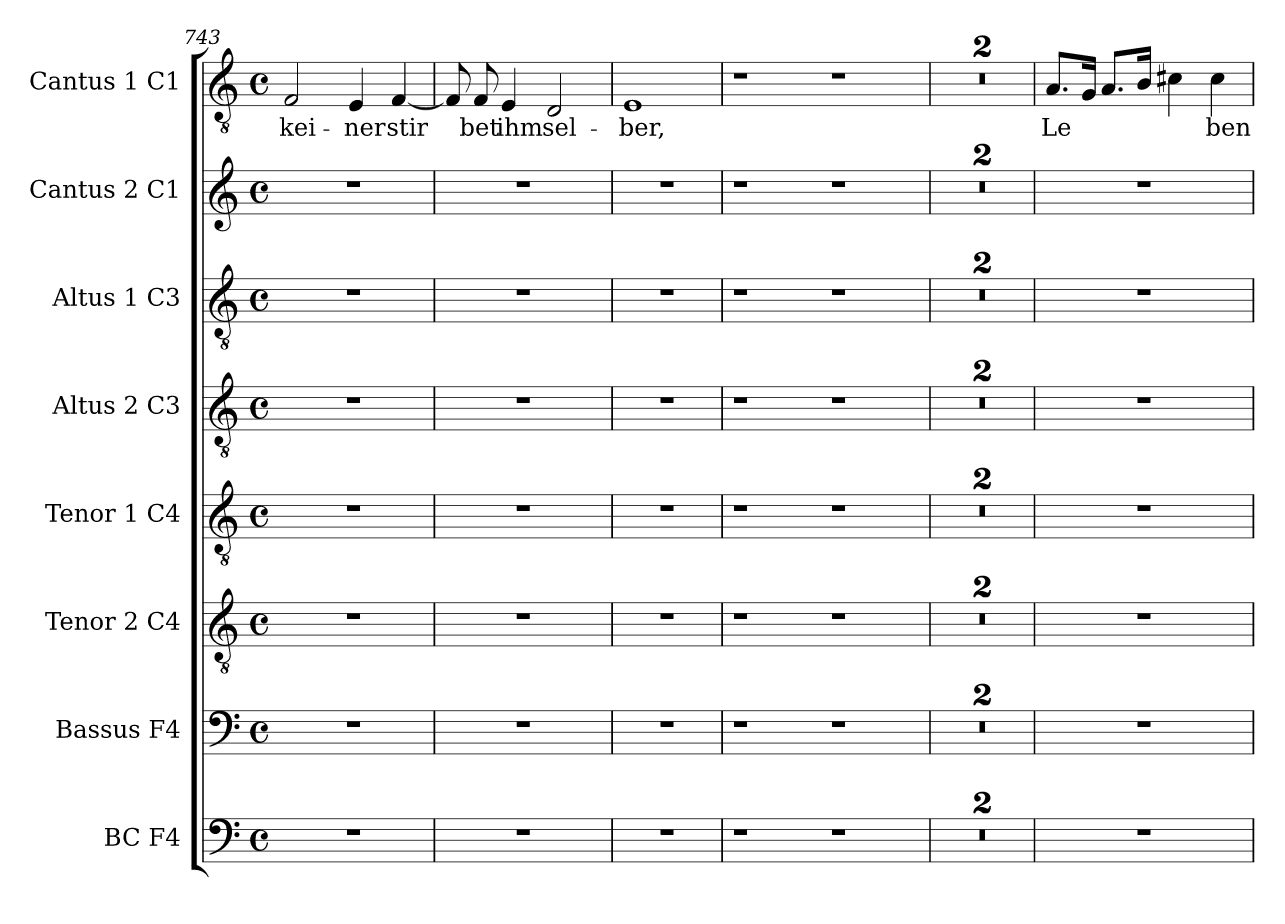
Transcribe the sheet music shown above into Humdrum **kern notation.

**kern	**kern	**kern	**kern	**kern	**kern	**kern	**kern	**text
*part8	*part7	*part6	*part5	*part4	*part3	*part2	*part1	*part1
*staff8	*staff7	*staff6	*staff5	*staff4	*staff3	*staff2	*staff1	*staff1
*I"BC  F4	*I"Bassus  F4	*I"Tenor 2  C4	*I"Tenor 1  C4	*I"Altus 2  C3	*I"Altus 1  C3	*I"Cantus 2  C1	*I"Cantus 1  C1	*
!!LO:PB:g=z
*clefF4	*clefF4	*clefGv2	*clefGv2	*clefGv2	*clefGv2	*clefG2	*clefGv2	*
*k[]	*k[]	*k[]	*k[]	*k[]	*k[]	*k[]	*k[]	*
*C:	*C:	*C:	*C:	*C:	*C:	*C:	*C:	*
*M4/4	*M4/4	*M4/4	*M4/4	*M4/4	*M4/4	*M4/4	*M4/4	*
*met(c)	*met(c)	*met(c)	*met(c)	*met(c)	*met(c)	*met(c)	*met(c)	*
=743	=743	=743	=743	=743	=743	=743	=743	=743
!	!	!	!	!	!	!	!	!LO:LY:b:cj
1r	1r	1r	1r	1r	1r	1r	2F/	kei-
!	!	!	!	!	!	!	!	!LO:LY:b:cj
.	.	.	.	.	.	.	4E/	-ner
!	!	!	!	!	!	!	!	!LO:LY:b:cj
.	.	.	.	.	.	.	[<4F/	stir-
=744	=744	=744	=744	=744	=744	=744	=744	=744
!	!	!	!	!	!	!	!	!LO:LY:b:cj
1r	1r	1r	1r	1r	1r	1r	8F/]	--
!	!	!	!	!	!	!	!	!LO:LY:b:cj
.	.	.	.	.	.	.	8F/	-bet
!	!	!	!	!	!	!	!	!LO:LY:b:cj
.	.	.	.	.	.	.	4E/	ihm
!	!	!	!	!	!	!	!	!LO:LY:b:cj
.	.	.	.	.	.	.	2D/	sel-
=745	=745	=745	=745	=745	=745	=745	=745	=745
!	!	!	!	!	!	!	!	!LO:LY:b:cj
1r	1r	1r	1r	1r	1r	1r	1E	-ber,
=746	=746	=746	=746	=746	=746	=746	=746	=746
1r	1r	1r	1r	1r	1r	1r	1r	.
1r	1r	1r	1r	1r	1r	1r	1r	.
=747	=747	=747	=747	=747	=747	=747	=747	=747
1r	1r	1r	1r	1r	1r	1r	1r	.
=748	=748	=748	=748	=748	=748	=748	=748	=748
1r	1r	1r	1r	1r	1r	1r	1r	.
=749	=749	=749	=749	=749	=749	=749	=749	=749
!	!	!	!	!	!	!	!	!LO:LY:b:cj
1r	1r	1r	1r	1r	1r	1r	8.A/L	Le-
!	!	!	!	!	!	!	!	!LO:LY:b:cj
.	.	.	.	.	.	.	16G/J	--
!	!	!	!	!	!	!	!	!LO:LY:b:cj
.	.	.	.	.	.	.	8.A/L	--
!	!	!	!	!	!	!	!	!LO:LY:b:cj
.	.	.	.	.	.	.	16B/J	--
!	!	!	!	!	!	!	!	!LO:LY:b:cj
.	.	.	.	.	.	.	4c#X\	--
!	!	!	!	!	!	!	!	!LO:LY:b:cj
.	.	.	.	.	.	.	4c#\	-ben
=	=	=	=	=	=	=	=	=
*-	*-	*-	*-	*-	*-	*-	*-	*-
